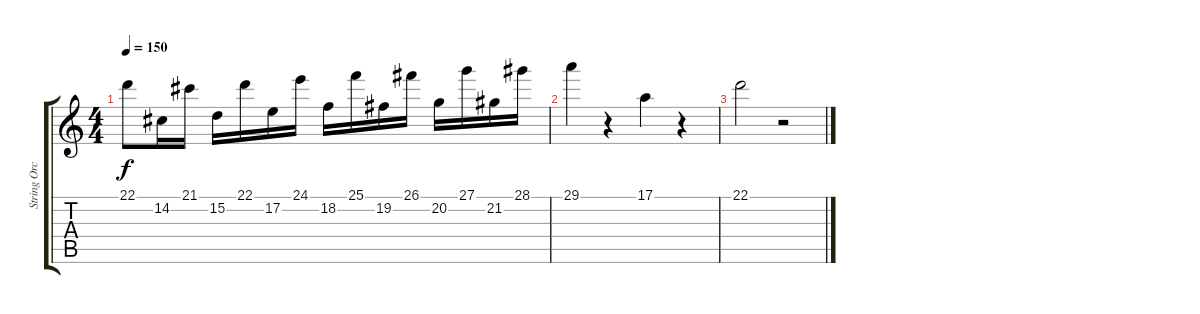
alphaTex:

\track ("String Orchestra (Violas)" "String Orc") {instrument viola}
\staff {score tabs}
\tuning (E4 B3 G3 D3 A2 E2) {hide}
\ts (4 4)
\tempo 150
\clef g2
\ks c
22.1.8{dy f} 14.2.16 21.1.16 15.2.16 22.1.16 17.2.16 24.1.16 18.2.16 25.1.16 19.2.16 26.1.16 20.2.16 27.1.16 21.2.16 28.1.16 |
29.1.4 r.4 17.1.4 r.4 |
22.1.2 r.2
